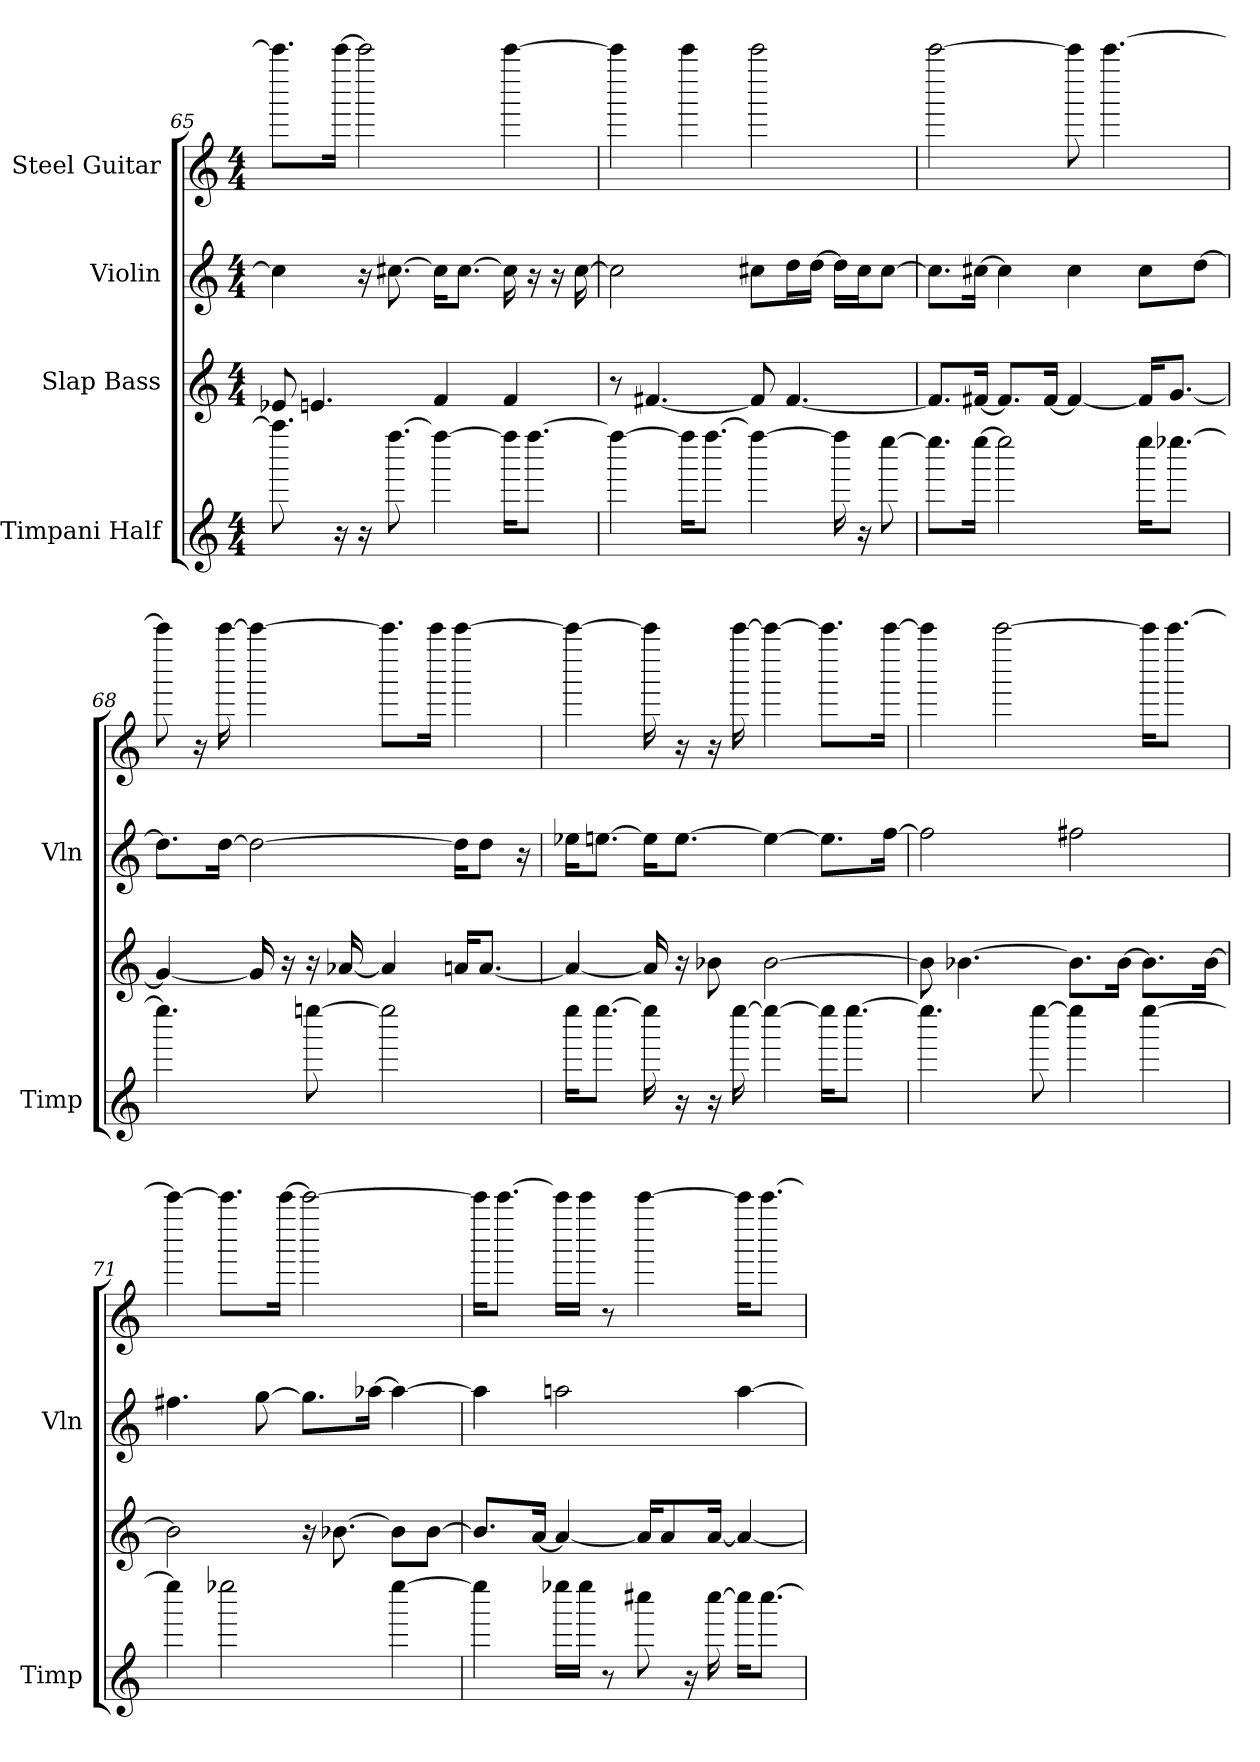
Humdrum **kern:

**kern	**kern	**kern	**kern
*part4	*part3	*part2	*part1
*staff4	*staff3	*staff2	*staff1
*I"Timpani Half	*I"Slap Bass	*I"Violin	*I"Steel Guitar
*I'Timp	*	*I'Vln	*
*clefG2	*clefG2	*clefG2	*clefG2
*M4/4	*M4/4	*M4/4	*M4/4
=65	=65	=65	=65
8.aaaa-]	8e-	4cc#]	8.cccccL]
.	4.e	.	.
16r	.	.	[16cccccJk
16r	.	16r	2ccccc]
[8.ffff	.	[8.cc#	.
4ffff_	4f	16cc#KL]	.
.	.	[8.cc#J	.
16ffffKL]	4f	16cc#]	[4ccccc
[8.ffffJ	.	16r	.
.	.	16r	.
.	.	[16cc#	.
=66	=66	=66	=66
4ffff_	8r	2cc#]	4ccccc]
.	[4.f#	.	.
16ffffKL]	.	.	4ccccc
[8.ffffJ	.	.	.
4ffff_	8f#]	8cc#L	2ccccc
.	[4.f#	16ddL	.
.	.	[16ddJJ	.
16ffff]	.	16ddLL]	.
16r	.	16cc#J	.
[8eeee	.	[8cc#J	.
=67	=67	=67	=67
8.eeeeL]	8.f#L]	8.cc#L]	[2ccccc
[16eeeeJk	[16f#Jk	[16cc#Jk	.
2eeee]	8.f#L]	4cc#]	.
.	[16f#Jk	.	.
.	4f#_	4cc#	8ccccc]
.	.	.	[4.ccccc
16eeeeKL	16f#KL]	8cc#L	.
[8.eeee-J	[8.gJ	.	.
.	.	[8ddJ	.
=68	=68	=68	=68
4.eeee-]	4g_	8.ddL]	8ccccc]
.	.	.	16r
.	.	[16ddJk	[16ccccc
.	16g]	2dd_	4ccccc_
.	16r	.	.
[8eeee	16r	.	.
.	[16a-	.	.
2eeee]	4a-]	.	8.cccccL]
.	.	.	16cccccJk
.	16aKL	16ddKL]	[4ccccc
.	[8.aJ	8ddJ	.
.	.	16r	.
=69	=69	=69	=69
16eeeeKL	4a_	16ee-KL	4ccccc_
[8.eeeeJ	.	[8.eeJ	.
16eeee]	16a]	16eeKL]	16ccccc]
16r	16r	[8.eeJ	16r
16r	8b-	.	16r
[16eeee	.	.	[16ccccc
4eeee_	[2b-	4ee_	4ccccc_
16eeeeKL]	.	8.eeL]	8.cccccL]
[8.eeeeJ	.	.	.
.	.	[16ffJk	[16cccccJk
=70	=70	=70	=70
4.eeee]	8b-]	2ff]	4ccccc]
.	[4.b-	.	.
.	.	.	[2ccccc
[8eeee	.	.	.
4eeee]	8.b-L]	2ff#	.
.	[16b-Jk	.	.
[4eeee	8.b-L]	.	16cccccKL]
.	.	.	[8.cccccJ
.	[16b-Jk	.	.
=71	=71	=71	=71
4eeee]	2b-]	4.ff#	4ccccc_
2eeee-	.	.	8.cccccL]
.	.	[8gg	.
.	.	.	[16cccccJk
.	16r	8.ggL]	2ccccc_
.	[8.b-	.	.
.	.	[16aa-Jk	.
[4eeee-	8b-L]	4aa-_	.
.	[8b-J	.	.
=72	=72	=72	=72
4eeee-]	8.b-L]	4aa-]	16cccccKL]
.	.	.	[8.cccccJ
.	[16aJk	.	.
16eeee-LL	4a_	2aa	16cccccLL]
16eeee-JJ	.	.	16cccccJJ
8r	.	.	8r
8cccc#	16aKL]	.	[4ccccc
.	8a	.	.
16r	.	.	.
[16cccc#	[16aJk	.	.
16cccc#KL]	4a_	[4aa	16cccccKL]
[8.cccc#J	.	.	[8.cccccJ
=	=	=	=
*-	*-	*-	*-
